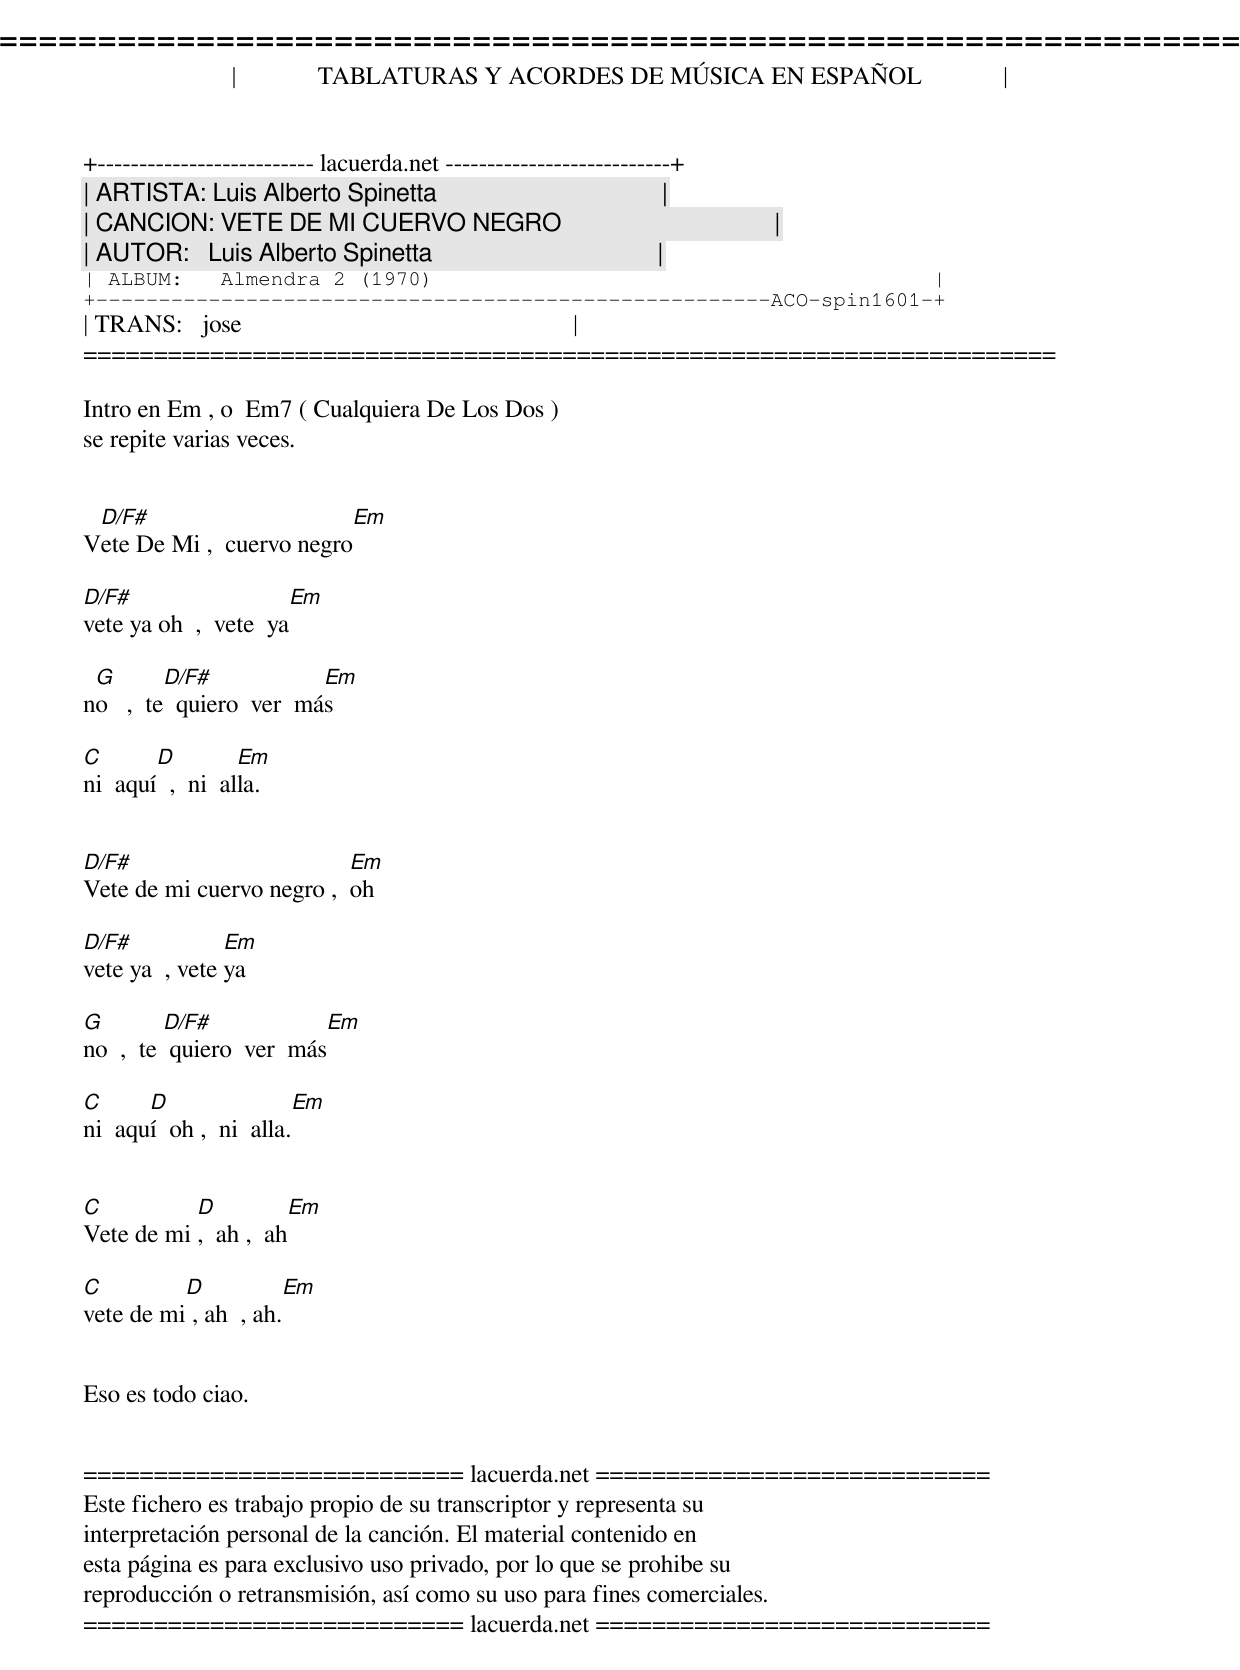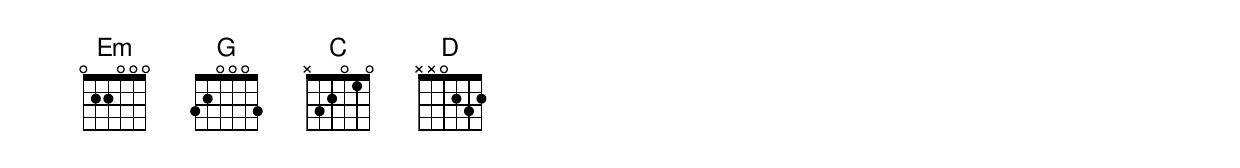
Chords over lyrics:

=====================================================================
|             TABLATURAS Y ACORDES DE MÚSICA EN ESPAÑOL             |
+-------------------------- lacuerda.net ---------------------------+
| ARTISTA: Luis Alberto Spinetta                                    |
| CANCION: VETE DE MI CUERVO NEGRO                                  |
| AUTOR:   Luis Alberto Spinetta                                    |
| ALBUM:   Almendra 2 (1970)                                        |
+------------------------------------------------------ACO-spin1601-+
| TRANS:   jose                                                     |
=====================================================================

Intro en Em , o  Em7 ( Cualquiera De Los Dos )
se repite varias veces.


 D/F#                         Em
Vete De Mi ,  cuervo negro

D/F#                    Em
vete ya oh  ,  vete  ya

 G        D/F#             Em
no   ,  te  quiero  ver  más

C       D          Em
ni  aquí  ,  ni  alla.


D/F#                       Em
Vete de mi cuervo negro ,  oh

D/F#            Em
vete ya  , vete ya

G         D/F#              Em
no  ,  te  quiero  ver  más

C      D                 Em
ni  aquí  oh ,  ni  alla.


C          D           Em
Vete de mi ,  ah ,  ah

C         D           Em
vete de mi , ah  , ah.


Eso es todo ciao.


=========================== lacuerda.net ============================
Este fichero es trabajo propio de su transcriptor y representa su
interpretación personal de la canción. El material contenido en
esta página es para exclusivo uso privado, por lo que se prohibe su
reproducción o retransmisión, así como su uso para fines comerciales.
=========================== lacuerda.net ============================
